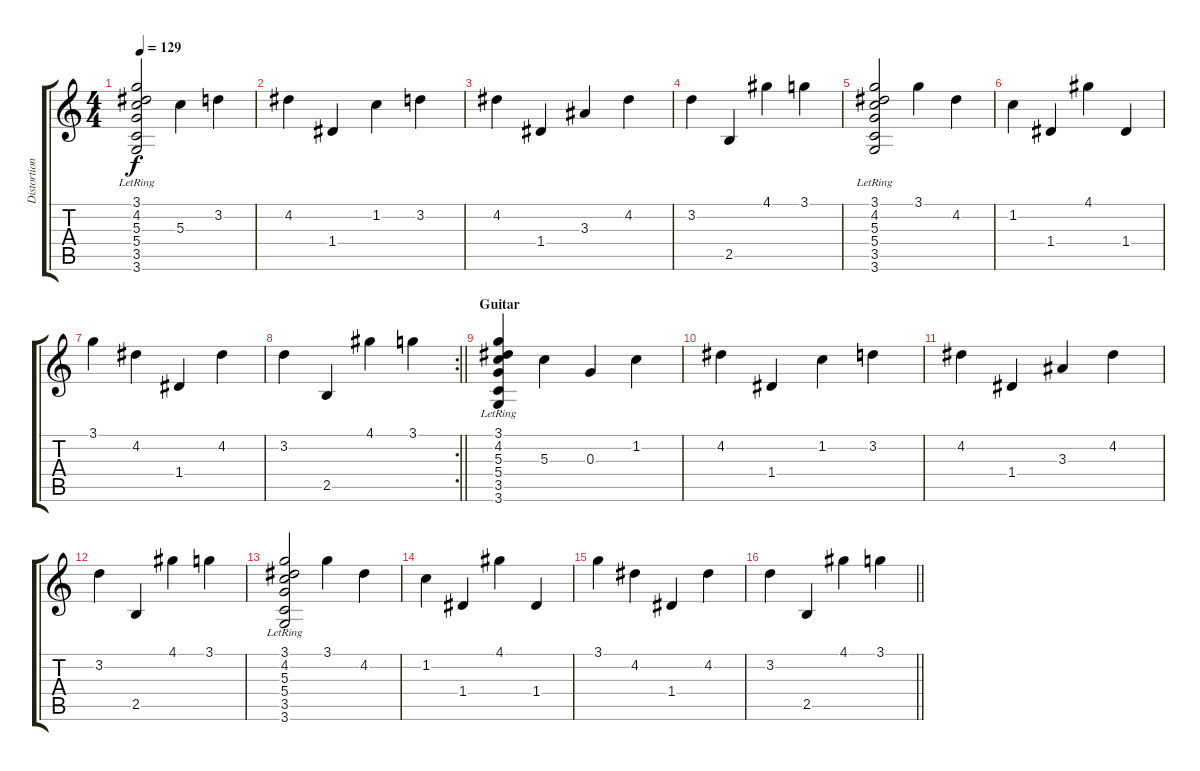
\track ("Distortion Guitar" "Distortion") {instrument overdrivenguitar}
\staff {score tabs}
\tuning (E4 B3 G3 D3 A2 E2) {hide}
\ts (4 4)
\tempo 129
\clef g2
\ks c
(3.1{lr} 4.2 5.3 5.4 3.5 3.6).2{dy f} 5.3.4 3.2.4 |
4.2.4 1.4.4 1.2.4 3.2.4 |
4.2.4 1.4.4 3.3.4 4.2.4 |
3.2.4 2.5.4 4.1.4 3.1.4 |
(3.1{lr} 4.2 5.3 5.4 3.5 3.6).2 3.1.4 4.2.4 |
1.2.4 1.4.4 4.1.4 1.4.4 |
3.1.4 4.2.4 1.4.4 4.2.4 |
\rc 2
\barLineRight lightlight
3.2.4 2.5.4 4.1.4 3.1.4 |
\section ("" "Guitar")
(3.1{lr} 4.2 5.3 5.4 3.5 3.6).4 5.3.4 0.3.4 1.2.4 |
4.2.4 1.4.4 1.2.4 3.2.4 |
4.2.4 1.4.4 3.3.4 4.2.4 |
3.2.4 2.5.4 4.1.4 3.1.4 |
(3.1{lr} 4.2 5.3 5.4 3.5 3.6).2 3.1.4 4.2.4 |
1.2.4 1.4.4 4.1.4 1.4.4 |
3.1.4 4.2.4 1.4.4 4.2.4 |
\barLineRight lightlight
3.2.4 2.5.4 4.1.4 3.1.4
